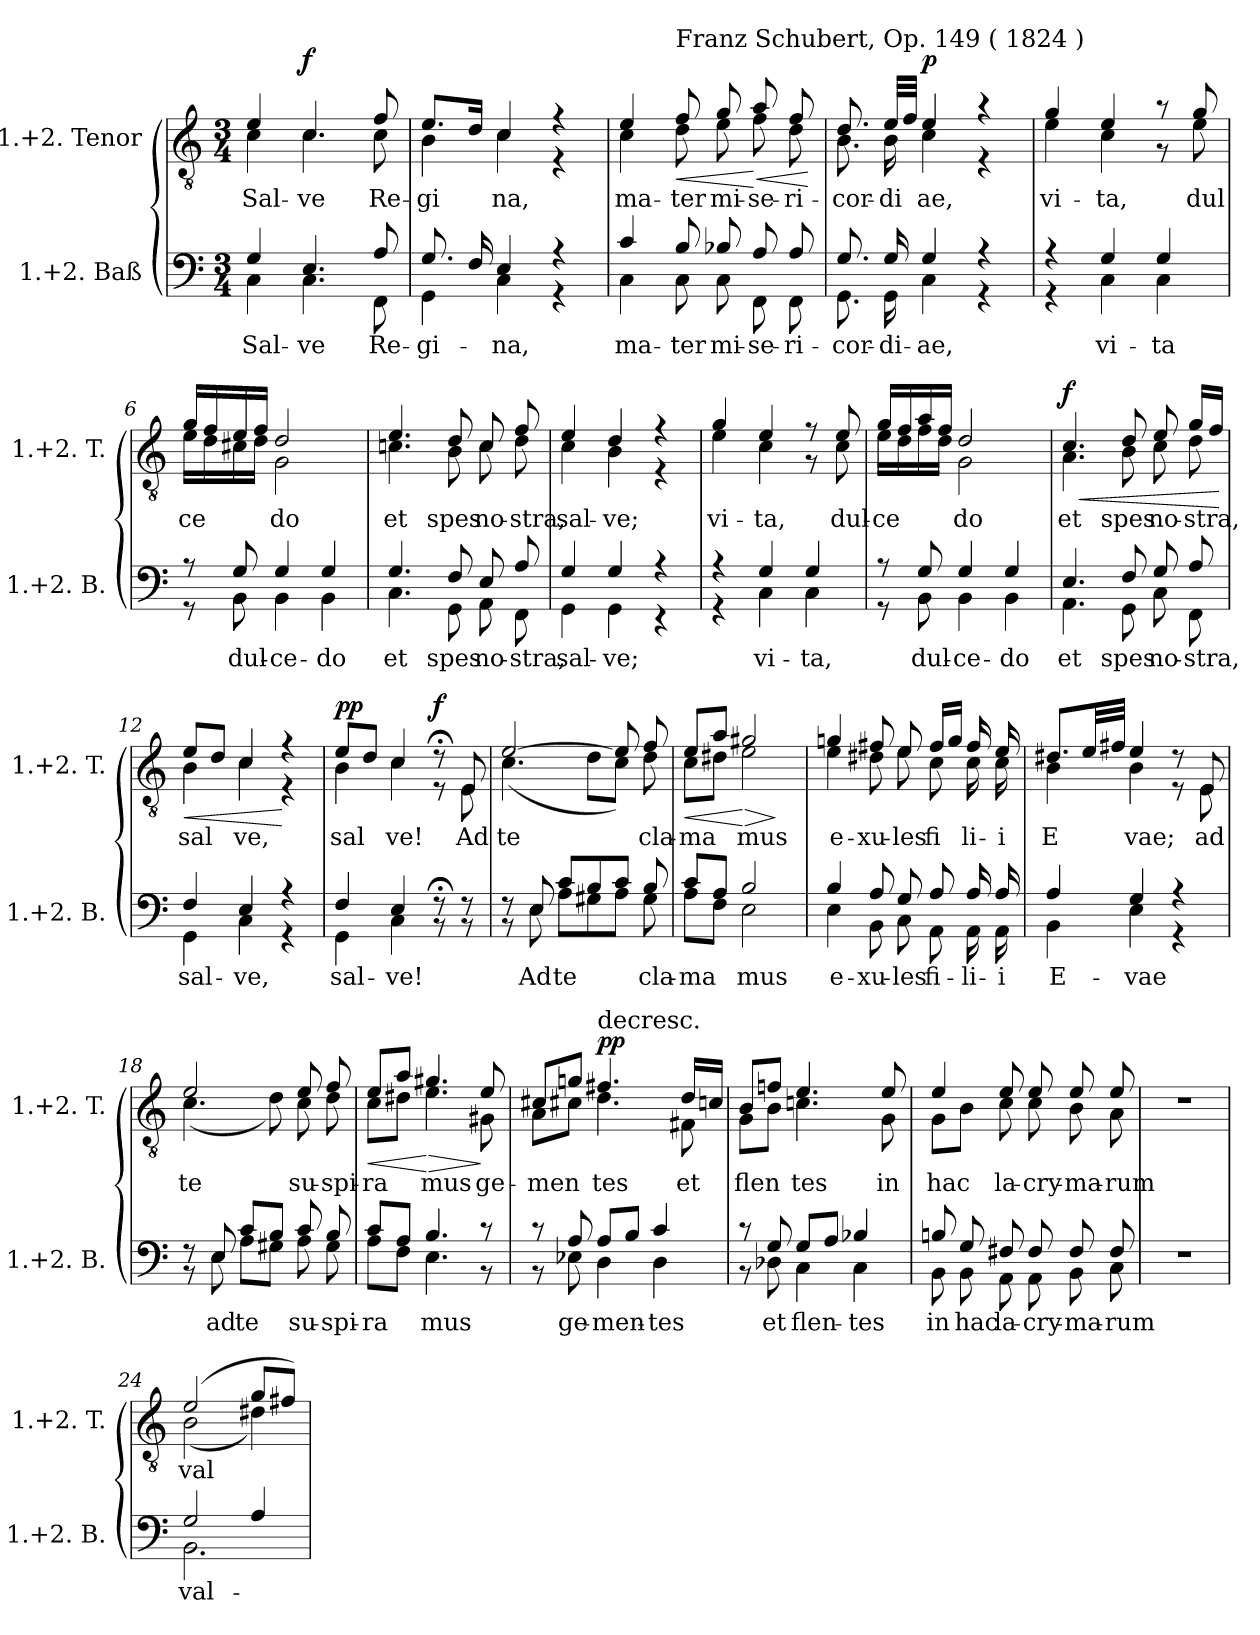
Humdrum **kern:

**kern	**text	**kern	**text	**dynam
*part2	*part2	*part1	*part1	*part1
*staff2	*staff2	*staff1	*staff1	*staff1
*I"1.+2. Baß	*	*I"1.+2. Tenor	*	*
*I'1.+2. B.	*	*I'1.+2. T.	*	*
*clefF4	*	*clefGv2	*	*
*k[]	*	*k[]	*	*
*C:	*	*C:	*	*
*M3/4	*	*M3/4	*	*
=1	=1	=1	=1	=1
*^	*	*	*	*
!	!	!LO:LY:b	!	!LO:LY:b	!
*	*	*	*^	*	*
4G/	4C\	Sal-	4e/	4c\	Sal-	.
!	!	!LO:LY:b	!	!	!LO:LY:b	!LO:DY:a
4.E/	4.C\	-ve	4.c/	4.c\	-ve	f
!	!	!LO:LY:b	!	!	!LO:LY:b	!
8A/	8FF\	Re-	8f/	8c\	Re-	.
=2	=2	=2	=2	=2	=2	=2
!	!	!LO:LY:b	!	!	!LO:LY:b	!
8.G/	4GG\	-gi-	8.e/L	4B\	-gi­	.
16F/	.	.	16d/Jk	.	.	.
!	!	!LO:LY:b	!	!	!LO:LY:b	!
4E/	4C\	-na,	4c/	4c\	na,	.
4r	4r	.	4r	4r	.	.
=3	=3	=3	=3	=3	=3	=3
!	!	!LO:LY:b	!	!	!LO:LY:b	!
4c/	4C\	ma-	4e/	4c\	ma-	.
!	!	!	!LO:TX:a:t=Franz Schubert, Op. 149 ( 1824 )	!	!	!
!	!	!LO:LY:b	!	!	!LO:LY:b	!LO:HP:b
8B/	8C\	-ter	8f/	8d\	-ter	<
!	!	!LO:LY:b	!	!	!LO:LY:b	!
8B-X/	8C\	mi-	8g/	8e\	mi-	.
!	!	!LO:LY:b	!	!	!LO:LY:b	!LO:HP:n=1:b
8A/	8FF\	-se-	8a/	8f\	-se-	[ <
!	!	!LO:LY:b	!	!	!LO:LY:b	!
8A/	8FF\	-ri-	8f/	8d\	-ri-	.
*v	*v	*	*	*	*	*
*	*	*v	*v	*	*
.	.	.	.	[
=4	=4	=4	=4	=4
*^	*	*	*	*
!	!	!LO:LY:b	!	!LO:LY:b	!
*	*	*	*^	*	*
8.G/	8.GG\	-cor-	8.d/	8.B\	-cor-	.
!	!	!LO:LY:b	!	!	!LO:LY:b	!
16G/	16GG\	-di-	32e/LLL	16B\	-di­	.
.	.	.	32f/JJJ	.	.	.
!	!	!LO:LY:b	!	!	!LO:LY:b	!LO:DY:a
4G/	4C\	-ae,	4e/	4c\	ae,	p
4r	4r	.	4r	4r	.	.
=5	=5	=5	=5	=5	=5	=5
!	!	!	!	!	!LO:LY:b	!
4r	4r	.	4g/	4e\	vi-	.
!	!	!LO:LY:b	!	!	!LO:LY:b	!
4G/	4C\	vi-	4e/	4c\	-ta,	.
!	!	!LO:LY:b	!	!	!	!
4G/	4C\	-ta	8r	8r	.	.
!	!	!	!	!	!LO:LY:b	!
.	.	.	8g/	8e\	dul­	.
!!LO:LB:g=z	!!
=6	=6	=6	=6	=6	=6	=6
!	!	!	!	!	!LO:LY:b	!
8r	8r	.	16g/LL	16e\LL	­ce­	.
.	.	.	16f/	16d\	.	.
!	!	!LO:LY:b	!	!	!	!
8G/	8BB\	dul-	16e/	16c#X\	.	.
.	.	.	16f/JJ	16d\JJ	.	.
!	!	!LO:LY:b	!	!	!LO:LY:b	!
4G/	4BB\	-ce-	2d/	2G\	do	.
!	!	!LO:LY:b	!	!	!	!
4G/	4BB\	-do	.	.	.	.
=7	=7	=7	=7	=7	=7	=7
!	!	!LO:LY:b	!	!	!LO:LY:b	!
4.G/	4.C\	et	4.e/	4.cn\	et	.
!	!	!LO:LY:b	!	!	!LO:LY:b	!
8F/	8GG\	spes	8d/	8B\	spes	.
!	!	!LO:LY:b	!	!	!LO:LY:b	!
8E/	8AA\	no-	8c/	8c\	no-	.
!	!	!LO:LY:b	!	!	!LO:LY:b	!
8A/	8FF\	-stra,	8f/	8d\	-stra,	.
=8	=8	=8	=8	=8	=8	=8
!	!	!LO:LY:b	!	!	!LO:LY:b	!
4G/	4GG\	sal-	4e/	4c\	sal-	.
!	!	!LO:LY:b	!	!	!LO:LY:b	!
4G/	4GG\	-ve;	4d/	4B\	-ve;	.
4r	4r	.	4r	4r	.	.
=9	=9	=9	=9	=9	=9	=9
!	!	!	!	!	!LO:LY:b	!
4r	4r	.	4g/	4e\	vi-	.
!	!	!LO:LY:b	!	!	!LO:LY:b	!
4G/	4C\	vi-	4e/	4c\	-ta,	.
!	!	!LO:LY:b	!	!	!	!
4G/	4C\	-ta,	8r	8r	.	.
!	!	!	!	!	!LO:LY:b	!
.	.	.	8e/	8c\	dul-	.
=10	=10	=10	=10	=10	=10	=10
!	!	!	!	!	!LO:LY:b	!
8r	8r	.	16g/LL	16e\LL	-ce­	.
.	.	.	16f/	16d\	.	.
!	!	!LO:LY:b	!	!	!	!
8G/	8BB\	dul-	16a/	16f\	.	.
.	.	.	16f/JJ	16d\JJ	.	.
!	!	!LO:LY:b	!	!	!LO:LY:b	!
4G/	4BB\	-ce-	2d/	2G\	do	.
!	!	!LO:LY:b	!	!	!	!
4G/	4BB\	-do	.	.	.	.
=11	=11	=11	=11	=11	=11	=11
!	!	!LO:LY:b	!	!	!LO:LY:b	!LO:HP:b
!	!	!	!	!	!	!LO:DY:n=1:a
4.E/	4.AA\	et	4.c/	4.A\	et	< f
!	!	!LO:LY:b	!	!	!LO:LY:b	!
8F/	8GG\	spes	8d/	8B\	spes	.
!	!	!LO:LY:b	!	!	!LO:LY:b	!
8G/	8C\	no-	8e/	8c\	no-	.
!	!	!LO:LY:b	!	!	!LO:LY:b	!
8A/	8FF\	-stra,	16g/LL	8d\	-stra,	.
.	.	.	16f/JJ	.	.	.
*v	*v	*	*	*	*	*
*	*	*v	*v	*	*
.	.	.	.	[
!!LO:LB:g=z
=12	=12	=12	=12	=12
*^	*	*	*	*
!	!	!LO:LY:b	!	!LO:LY:b	!LO:HP:b
*	*	*	*^	*	*
4F/	4GG\	sal-	8e/L	4B\	sal­	<
.	.	.	8d/J	.	.	.
!	!	!LO:LY:b	!	!	!LO:LY:b	!
4E/	4C\	-ve,	4c/	4c\	ve,	.
4r	4r	.	4r	4r	.	[
=13	=13	=13	=13	=13	=13	=13
!	!	!LO:LY:b	!	!	!LO:LY:b	!LO:DY:a
4F/	4GG\	sal-	8e/L	4B\	sal­	pp
.	.	.	8d/J	.	.	.
!	!	!LO:LY:b	!	!	!LO:LY:b	!
4E/	4C\	-ve!	4c/	4c\	ve!	.
!	!	!	!	!	!	!LO:DY:a
8r;<	8r	.	8r;	8r	.	f
!	!	!	!	!	!LO:LY:b	!
8r	8r	.	8E/	8E\	Ad	.
=14	=14	=14	=14	=14	=14	=14
!	!	!	!	!	!LO:LY:b	!
8r	8r	.	[>2e/	(<4.c\	te	.
!	!	!LO:LY:b	!	!	!	!
8E/	8E\	Ad	.	.	.	.
!	!	!LO:LY:b	!	!	!	!
8c/L	8A\L	te	.	.	.	.
8B/	8G#X\	.	.	8d\L	.	.
!	!	!	!	!	!	!LO:DY:a
!	!	!	!	!	!	!LO:DY:n=1:a
8c/J	8A\J	.	8e/]	8c\J)	.	p f
!	!	!LO:LY:b	!	!	!LO:LY:b	!
8B/	8G#\	cla-	8f/	8d\	cla-	.
=15	=15	=15	=15	=15	=15	=15
!	!	!LO:LY:b	!	!	!LO:LY:b	!LO:HP:b
8c/L	8A\L	-ma­	8e/L	8c\L	-ma­	<
8A/J	8F\J	.	8a/J	8d#X\J	.	.
!	!	!LO:LY:b	!	!	!LO:LY:b	!LO:HP:n=1:b
2B/	2E\	mus	2g#X/	2e\	mus	[ >
*v	*v	*	*	*	*	*
*	*	*v	*v	*	*
.	.	.	.	]
=16	=16	=16	=16	=16
*^	*	*	*	*
!	!	!LO:LY:b	!	!LO:LY:b	!
*	*	*	*^	*	*
4B/	4E\	e-	4gn/	4e\	e-	.
!	!	!LO:LY:b	!	!	!LO:LY:b	!
8A/	8BB\	-xu-	8f#X/	8d#X\	-xu-	.
!	!	!LO:LY:b	!	!	!LO:LY:b	!
8G/	8C\	-les	8e/	8e\	-les	.
!	!	!LO:LY:b	!	!	!LO:LY:b	!
8A/	8AA\	fi-	16f#/LL	8c\	fi­	.
.	.	.	16g/JJ	.	.	.
!	!	!LO:LY:b	!	!	!LO:LY:b	!
16A/	16AA\	-li-	16f#/	16c\	li-	.
!	!	!LO:LY:b	!	!	!LO:LY:b	!
16A/	16AA\	-i	16e/	16c\	-i	.
=17	=17	=17	=17	=17	=17	=17
!	!	!LO:LY:b	!	!	!LO:LY:b	!
4A/	4BB\	E-	8.d#X/L	4B\	E­	.
.	.	.	32e/LL	.	.	.
.	.	.	32f#X/JJJ	.	.	.
!	!	!LO:LY:b	!	!	!LO:LY:b	!
4G/	4E\	-vae	4e/	4B\	vae;	.
4r	4r	.	8r	8r	.	.
!	!	!	!	!	!LO:LY:b	!
.	.	.	8E/	8E\	ad	.
!!LO:LB:g=z	!!
=18	=18	=18	=18	=18	=18	=18
!	!	!	!	!	!LO:LY:b	!
8r	8r	.	2e/	(<4.c\	te	.
!	!	!LO:LY:b	!	!	!	!
8E/	8E\	ad	.	.	.	.
!	!	!LO:LY:b	!	!	!	!
8c/L	8A\L	te	.	.	.	.
8B/J	8G#X\J	.	.	8d\)	.	.
!	!	!LO:LY:b	!	!	!LO:LY:b	!
8c/	8A\	su-	8e/	8c\	su-	.
!	!	!LO:LY:b	!	!	!LO:LY:b	!
8B/	8G#\	-spi-	8f/	8d\	-spi-	.
=19	=19	=19	=19	=19	=19	=19
!	!	!LO:LY:b	!	!	!LO:LY:b	!LO:HP:b
8c/L	8A\L	-ra­	8e/L	8c\L	-ra­	<
8A/J	8F\J	.	8a/J	8d#X\J	.	.
!	!	!LO:LY:b	!	!	!LO:LY:b	!LO:HP:n=1:b
4.B/	4.E\	mus	4.g#X/	4.e\	mus	[ >
!	!	!	!	!	!LO:LY:b	!
8r	8r	.	8e/	8G#X\	ge-	]
=20	=20	=20	=20	=20	=20	=20
!	!	!	!	!	!LO:LY:b	!
8r	8r	.	8c#X/L	8A\L	-men­	.
!	!	!LO:LY:b	!	!	!	!
8A/	8E-X\	ge-	8gn/J	8c#X\J	.	.
!	!	!	!LO:TX:a:t=decresc.	!	!	!
!	!	!LO:LY:b	!	!	!LO:LY:b	!LO:DY:a
8A/L	4D\	-men-	4.f#X/	4.d\	tes	pp
8B/J	.	.	.	.	.	.
!	!	!LO:LY:b	!	!	!	!
4c/	4D\	-tes	.	.	.	.
!	!	!	!	!	!LO:LY:b	!
.	.	.	16d/LL	8F#X\	et	.
.	.	.	16cn/JJ	.	.	.
=21	=21	=21	=21	=21	=21	=21
!	!	!	!	!	!LO:LY:b	!
8r	8r	.	8B/L	8G\L	flen­	.
!	!	!LO:LY:b	!	!	!	!
8G/	8D-X\	et	8fn/J	8B\J	.	.
!	!	!LO:LY:b	!	!	!LO:LY:b	!
8G/L	4C\	flen-	4.e/	4.cn\	tes	.
8A/J	.	.	.	.	.	.
!	!	!LO:LY:b	!	!	!	!
4B-X/	4C\	-tes	.	.	.	.
!	!	!	!	!	!LO:LY:b	!
.	.	.	8e/	8G\	in	.
=22	=22	=22	=22	=22	=22	=22
!	!	!LO:LY:b	!	!	!LO:LY:b	!
8Bn/	8BB\	in	4e/	8G\L	hac	.
!	!	!LO:LY:b	!	!	!	!
8G/	8BB\	hac	.	8B\J	.	.
!	!	!LO:LY:b	!	!	!LO:LY:b	!
8F#X/	8AA\	la-	8e/	8c\	la-	.
!	!	!LO:LY:b	!	!	!LO:LY:b	!
8F#/	8AA\	-cry-	8e/	8c\	-cry-	.
!	!	!LO:LY:b	!	!	!LO:LY:b	!
8F#/	8BB\	-ma-	8e/	8B\	-ma-	.
!	!	!LO:LY:b	!	!	!LO:LY:b	!
8F#/	8C\	-rum	8e/	8A\	-rum	.
*v	*v	*	*	*	*	*
*	*	*v	*v	*	*
=23	=23	=23	=23	=23
2.r	.	2.r	.	.
!!LO:LB:g=z
=24	=24	=24	=24	=24
*^	*	*	*	*
!	!	!LO:LY:b	!	!LO:LY:b	!
*	*	*	*^	*	*
2G/	2.BB\	val-	(>2e/	(<2B\	val­	.
4A/	.	.	8g/L	4d#X\)	.	.
.	.	.	8f#X/J)	.	.	.
*v	*v	*	*	*	*	*
*	*	*v	*v	*	*
=	=	=	=	=
*-	*-	*-	*-	*-
